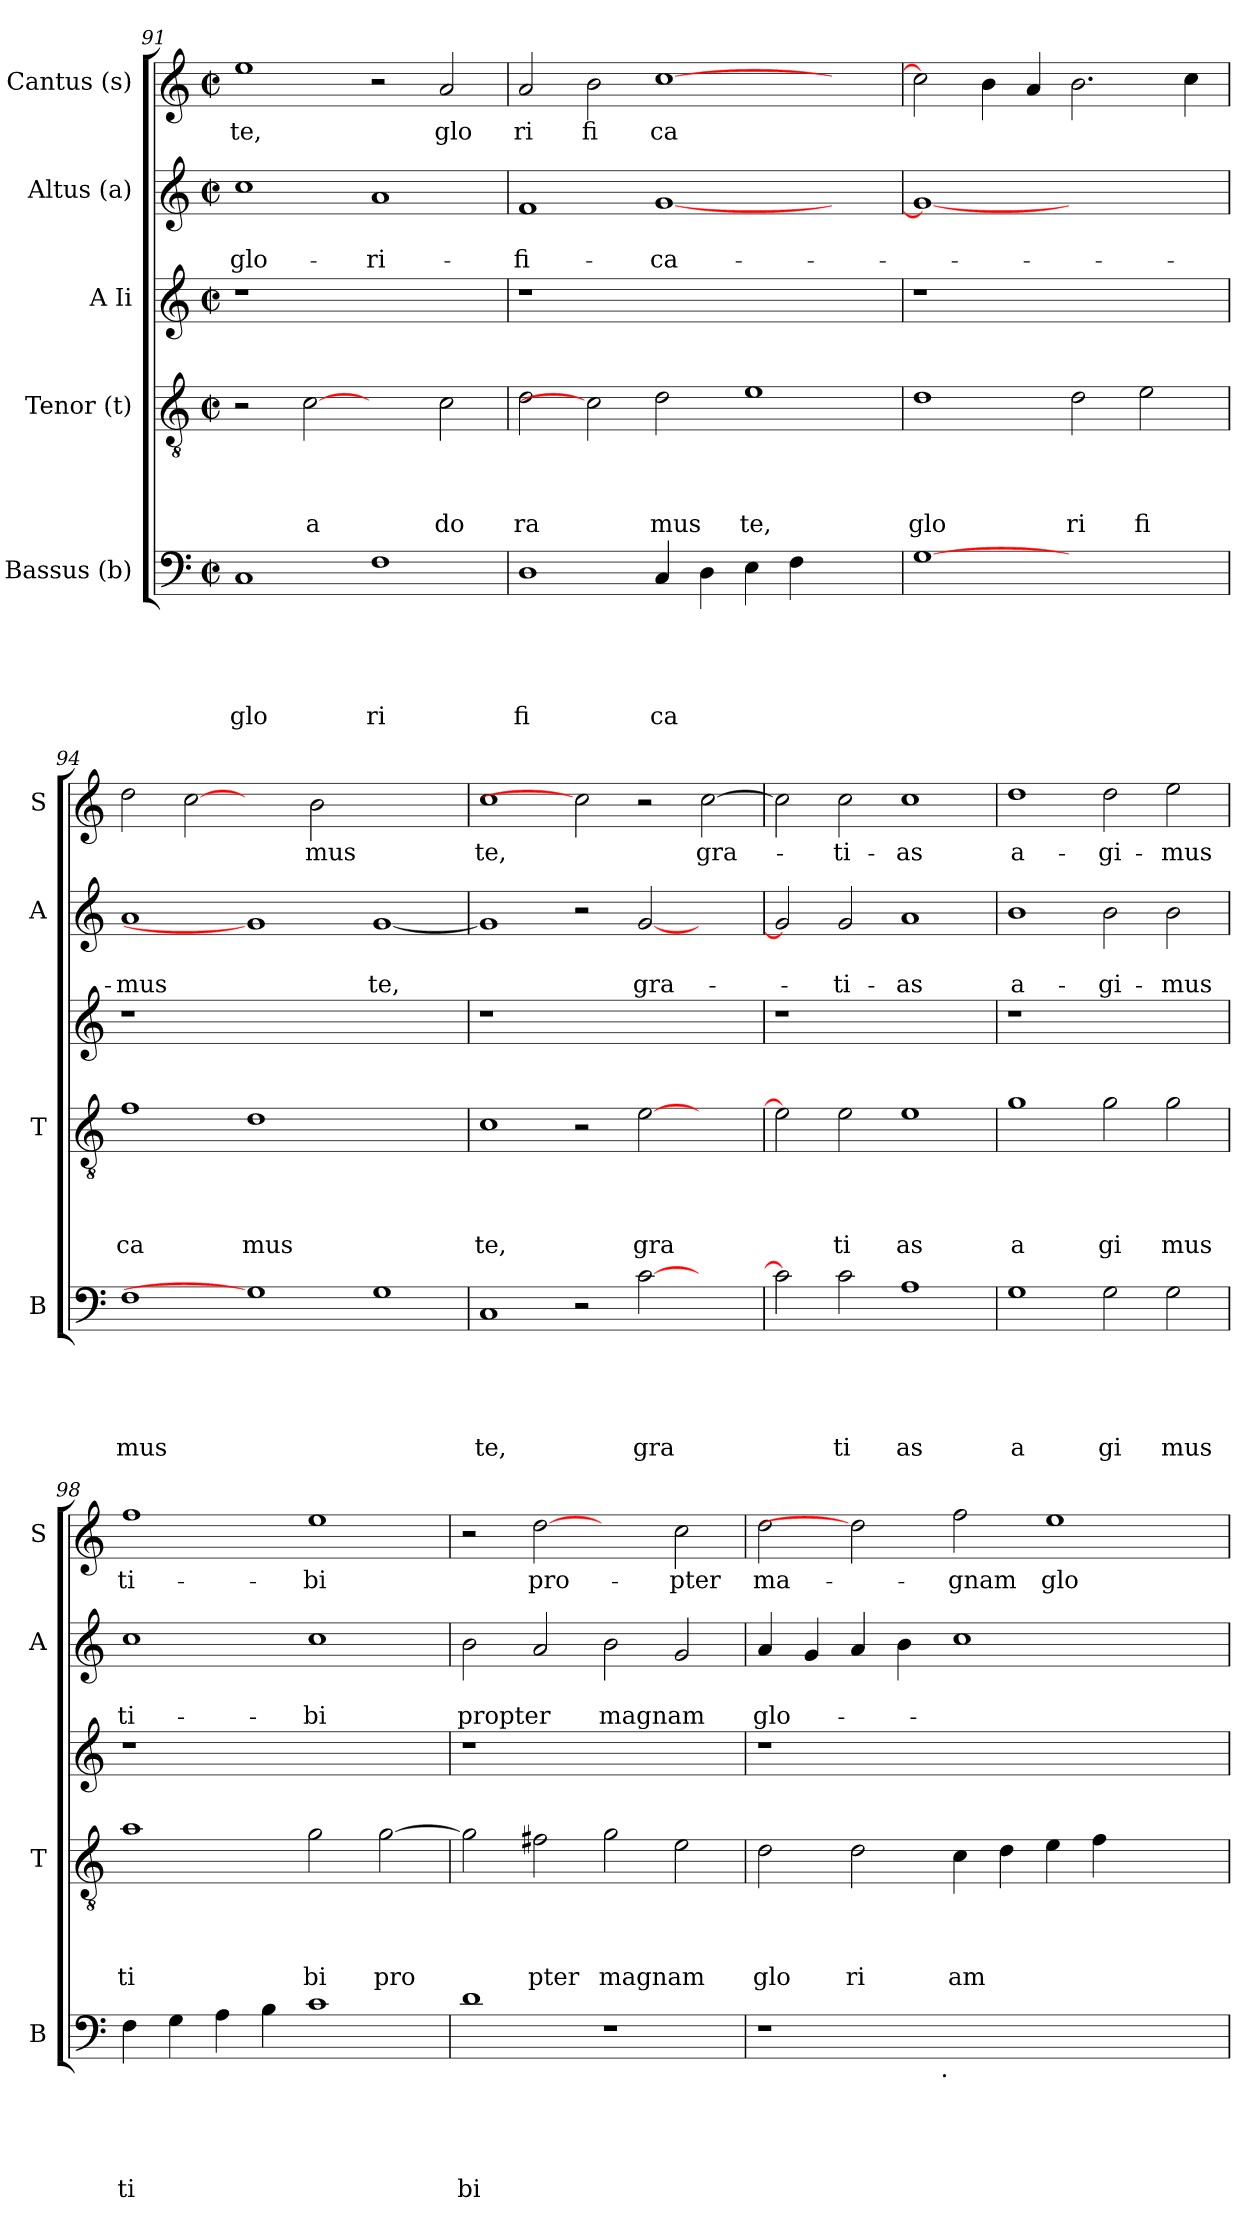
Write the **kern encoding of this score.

**kern	**text	**text	**text	**text	**text	**kern	**text	**text	**text	**text	**kern	**kern	**text	**text	**kern	**text
*part5	*part5	*part5	*part5	*part5	*part5	*part4	*part4	*part4	*part4	*part4	*part3	*part2	*part2	*part2	*part1	*part1
*staff5	*staff5	*staff5	*staff5	*staff5	*staff5	*staff4	*staff4	*staff4	*staff4	*staff4	*staff3	*staff2	*staff2	*staff2	*staff1	*staff1
*I"Bassus (b)	*	*	*	*	*	*I"Tenor (t)	*	*	*	*	*I"A Ii	*I"Altus (a)	*	*	*I"Cantus (s)	*
*I'B	*	*	*	*	*	*I'T	*	*	*	*	*	*I'A	*	*	*I'S	*
*clefF4	*	*	*	*	*	*clefGv2	*	*	*	*	*clefG2	*clefG2	*	*	*clefG2	*
*k[]	*	*	*	*	*	*k[]	*	*	*	*	*k[]	*k[]	*	*	*k[]	*
*C:	*	*	*	*	*	*C:	*	*	*	*	*C:	*C:	*	*	*C:	*
*M2/2	*	*	*	*	*	*M2/2	*	*	*	*	*M2/2	*M2/2	*	*	*M2/2	*
*met(c|)	*	*	*	*	*	*met(c|)	*	*	*	*	*met(c|)	*met(c|)	*	*	*met(c|)	*
=91	=91	=91	=91	=91	=91	=91	=91	=91	=91	=91	=91	=91	=91	=91	=91	=91
!	!	!	!	!	!LO:LY:b	!	!	!	!	!	!	!	!	!LO:LY:b	!	!LO:LY:b
1C	.	.	.	.	glo	2r	.	.	.	.	1r	1cc	.	glo-	1ee	te,
!	!	!	!	!	!	!	!	!	!	!LO:LY:b	!	!	!	!	!	!
.	.	.	.	.	.	[2c	.	.	.	a	.	.	.	.	.	.
!	!	!	!	!	!LO:LY:b	!	!	!	!	!	!	!	!	!LO:LY:b	!	!
1F	.	.	.	.	ri	2ryy	.	.	.	.	1ryy	1a	.	-ri-	2r	.
!	!	!	!	!	!	!	!	!	!	!LO:LY:b	!	!	!	!	!	!LO:LY:b
.	.	.	.	.	.	2c\	.	.	.	do	.	.	.	.	2a/	glo
=92	=92	=92	=92	=92	=92	=92	=92	=92	=92	=92	=92	=92	=92	=92	=92	=92
!	!	!	!	!	!LO:LY:b	!	!	!	!	!LO:LY:b	!	!	!	!LO:LY:b	!	!LO:LY:b
1D	.	.	.	.	fi	2d\	.	.	.	ra	1r	1f	.	-fi-	2a/	ri
!	!	!	!	!	!	!	!	!	!	!	!	!	!	!	!	!LO:LY:b
.	.	.	.	.	.	2c]	.	.	.	.	.	.	.	.	2b\	fi
!	!	!	!	!	!LO:LY:b	!	!	!	!	!LO:LY:b	!	!	!	!LO:LY:b	!	!LO:LY:b
4C/	.	.	.	.	ca	2d\	.	.	.	mus	1.ryy	[<1g	.	-ca-	[>1cc	ca
4D\	.	.	.	.	.	.	.	.	.	.	.	.	.	.	.	.
!	!	!	!	!	!	!	!	!	!	!LO:LY:b	!	!	!	!	!	!
4E\	.	.	.	.	.	1e	.	.	.	te,	.	.	.	.	.	.
4F\	.	.	.	.	.	.	.	.	.	.	.	.	.	.	.	.
2ryy	.	.	.	.	.	.	.	.	.	.	.	2ryy	.	.	2ryy	.
=93	=93	=93	=93	=93	=93	=93	=93	=93	=93	=93	=93	=93	=93	=93	=93	=93
!	!	!	!	!	!	!	!	!	!	!LO:LY:b	!	!	!	!	!	!
[1G	.	.	.	.	.	1d	.	.	.	glo	1r	1g_	.	.	2cc\]	.
.	.	.	.	.	.	.	.	.	.	.	.	.	.	.	4b\	.
.	.	.	.	.	.	.	.	.	.	.	.	.	.	.	4a/	.
!	!	!	!	!	!	!	!	!	!	!LO:LY:b	!	!	!	!	!	!
1ryy	.	.	.	.	.	2d\	.	.	.	ri	1ryy	1ryy	.	.	2.b\	.
!	!	!	!	!	!	!	!	!	!	!LO:LY:b	!	!	!	!	!	!
.	.	.	.	.	.	2e\	.	.	.	fi	.	.	.	.	.	.
.	.	.	.	.	.	.	.	.	.	.	.	.	.	.	4cc\	.
=94	=94	=94	=94	=94	=94	=94	=94	=94	=94	=94	=94	=94	=94	=94	=94	=94
!	!	!	!	!	!LO:LY:b	!	!	!	!	!LO:LY:b	!	!	!	!LO:LY:b	!	!
1F	.	.	.	.	mus	1f	.	.	.	ca	1r	1a	.	-mus	2dd\	.
.	.	.	.	.	.	.	.	.	.	.	.	.	.	.	[2cc	.
!	!	!	!	!	!	!	!	!	!	!LO:LY:b	!	!	!	!	!	!
1G]	.	.	.	.	.	1d	.	.	.	mus	0ryy	1g]	.	.	2ryy	.
!	!	!	!	!	!	!	!	!	!	!	!	!	!	!	!	!LO:LY:b
.	.	.	.	.	.	.	.	.	.	.	.	.	.	.	2b\	mus
!	!	!	!	!	!	!	!	!	!	!	!	!	!	!LO:LY:b	!	!
1G	.	.	.	.	.	1ryy	.	.	.	.	.	[<1g	.	te,	1ryy	.
!!LO:LB:g=z
=95	=95	=95	=95	=95	=95	=95	=95	=95	=95	=95	=95	=95	=95	=95	=95	=95
!	!	!	!	!	!LO:LY:b	!	!	!	!	!LO:LY:b	!	!	!	!	!	!LO:LY:b
1C	.	.	.	.	te,	1c	.	.	.	te,	1r	1g]	.	.	1cc	te,
2r	.	.	.	.	.	2r	.	.	.	.	1.ryy	2r	.	.	2cc]	.
!	!	!	!	!	!LO:LY:b	!	!	!	!	!LO:LY:b	!	!	!	!LO:LY:b	!	!
[>2c\	.	.	.	.	gra	[>2e\	.	.	.	gra	.	[<2g/	.	gra-	2r	.
!	!	!	!	!	!	!	!	!	!	!	!	!	!	!	!	!LO:LY:b
2ryy	.	.	.	.	.	2ryy	.	.	.	.	.	2ryy	.	.	[>2cc\	gra-
=96	=96	=96	=96	=96	=96	=96	=96	=96	=96	=96	=96	=96	=96	=96	=96	=96
2c\]	.	.	.	.	.	2e\]	.	.	.	.	1r	2g/]	.	.	2cc\]	.
!	!	!	!	!	!LO:LY:b	!	!	!	!	!LO:LY:b	!	!	!	!LO:LY:b	!	!LO:LY:b
2c\	.	.	.	.	ti	2e\	.	.	.	ti	.	2g/	.	-ti-	2cc\	-ti-
!	!	!	!	!	!LO:LY:b	!	!	!	!	!LO:LY:b	!	!	!	!LO:LY:b	!	!LO:LY:b
1A	.	.	.	.	as	1e	.	.	.	as	1ryy	1a	.	-as	1cc	-as
=97	=97	=97	=97	=97	=97	=97	=97	=97	=97	=97	=97	=97	=97	=97	=97	=97
!	!	!	!	!	!LO:LY:b	!	!	!	!	!LO:LY:b	!	!	!	!LO:LY:b	!	!LO:LY:b
1G	.	.	.	.	a	1g	.	.	.	a	1r	1b	.	a-	1dd	a-
!	!	!	!	!	!LO:LY:b	!	!	!	!	!LO:LY:b	!	!	!	!LO:LY:b	!	!LO:LY:b
2G\	.	.	.	.	gi	2g\	.	.	.	gi	1ryy	2b\	.	-gi-	2dd\	-gi-
!	!	!	!	!	!LO:LY:b	!	!	!	!	!LO:LY:b	!	!	!	!LO:LY:b	!	!LO:LY:b
2G\	.	.	.	.	mus	2g\	.	.	.	mus	.	2b\	.	-mus	2ee\	-mus
=98	=98	=98	=98	=98	=98	=98	=98	=98	=98	=98	=98	=98	=98	=98	=98	=98
!	!	!	!	!	!LO:LY:b	!	!	!	!	!LO:LY:b	!	!	!	!LO:LY:b	!	!LO:LY:b
4F\	.	.	.	.	ti	1a	.	.	.	ti	1r	1cc	.	ti-	1ff	ti-
4G\	.	.	.	.	.	.	.	.	.	.	.	.	.	.	.	.
4A\	.	.	.	.	.	.	.	.	.	.	.	.	.	.	.	.
4B\	.	.	.	.	.	.	.	.	.	.	.	.	.	.	.	.
!	!	!	!	!	!	!	!	!	!	!LO:LY:b	!	!	!	!LO:LY:b	!	!LO:LY:b
1c	.	.	.	.	.	2g\	.	.	.	bi	1ryy	1cc	.	-bi	1ee	-bi
!	!	!	!	!	!	!	!	!	!	!LO:LY:b	!	!	!	!	!	!
.	.	.	.	.	.	[>2g\	.	.	.	pro	.	.	.	.	.	.
=99	=99	=99	=99	=99	=99	=99	=99	=99	=99	=99	=99	=99	=99	=99	=99	=99
!	!	!	!	!	!LO:LY:b	!	!	!	!	!	!	!	!	!LO:LY:b	!	!
1d	.	.	.	.	bi	2g\]	.	.	.	.	1r	2b\	.	propter	2r	.
!	!	!	!	!	!	!	!	!	!	!LO:LY:b	!	!	!	!	!	!LO:LY:b
.	.	.	.	.	.	2f#X\	.	.	.	pter	.	2a/	.	.	[2dd	pro-
!	!	!	!	!	!	!	!	!	!	!LO:LY:b	!	!	!	!LO:LY:b	!	!
1r	.	.	.	.	.	2g\	.	.	.	magnam	1ryy	2b\	.	magnam	2ryy	.
!	!	!	!	!	!	!	!	!	!	!	!	!	!	!	!	!LO:LY:b
.	.	.	.	.	.	2e\	.	.	.	.	.	2g/	.	.	2cc\	-pter
=100	=100	=100	=100	=100	=100	=100	=100	=100	=100	=100	=100	=100	=100	=100	=100	=100
!	!	!	!	!	!	!	!	!	!	!LO:LY:b	!	!	!	!LO:LY:b	!	!LO:LY:b
*^	*	*	*	*	*	*	*	*	*	*	*	*	*	*	*	*
1r	2ryy	.	.	.	.	.	2d\	.	.	.	glo	1r	4a/	.	glo-	2dd\	ma-
.	.	.	.	.	.	.	.	.	.	.	.	.	4g/	.	.	.	.
!	!	!	!	!	!	!	!	!	!	!	!LO:LY:b	!	!	!	!	!	!
.	4...ryy	.	.	.	.	.	2d\	.	.	.	ri	.	4a/	.	.	2dd]	.
.	.	.	.	.	.	.	.	.	.	.	.	.	4b\	.	.	.	.
!	!LO:TX:b:t=.	!	!	!	!	!	!	!	!	!	!	!	!	!	!	!	!
.	1ryy	.	.	.	.	.	.	.	.	.	.	.	.	.	.	.	.
!	!	!	!	!	!	!	!	!	!	!	!LO:LY:b	!	!	!	!	!	!LO:LY:b
1.ryy	.	.	.	.	.	.	4c\	.	.	.	am	1.ryy	1cc	.	.	2ff\	-gnam
.	.	.	.	.	.	.	4d\	.	.	.	.	.	.	.	.	.	.
!	!	!	!	!	!	!	!	!	!	!	!	!	!	!	!	!	!LO:LY:b
.	.	.	.	.	.	.	4e\	.	.	.	.	.	.	.	.	1ee	glo-
.	.	.	.	.	.	.	4f\	.	.	.	.	.	.	.	.	.	.
.	2ryy	.	.	.	.	.	.	.	.	.	.	.	.	.	.	.	.
.	.	.	.	.	.	.	2ryy	.	.	.	.	.	2ryy	.	.	.	.
.	32ryy	.	.	.	.	.	.	.	.	.	.	.	.	.	.	.	.
*v	*v	*	*	*	*	*	*	*	*	*	*	*	*	*	*	*	*
=	=	=	=	=	=	=	=	=	=	=	=	=	=	=	=	=
*-	*-	*-	*-	*-	*-	*-	*-	*-	*-	*-	*-	*-	*-	*-	*-	*-
